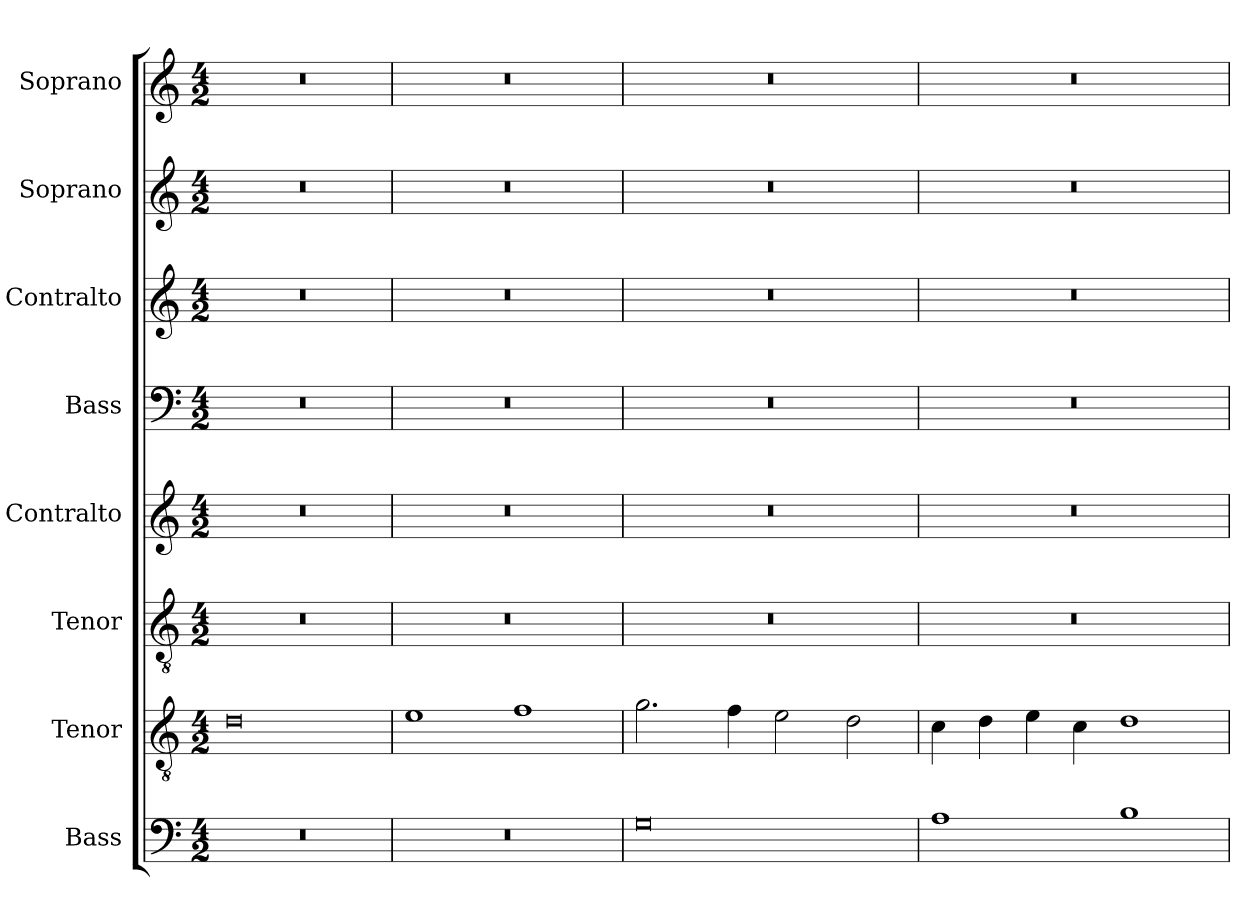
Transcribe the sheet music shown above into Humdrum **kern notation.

**kern	**kern	**kern	**kern	**kern	**kern	**kern	**kern
*part8	*part7	*part6	*part5	*part4	*part3	*part2	*part1
*staff8	*staff7	*staff6	*staff5	*staff4	*staff3	*staff2	*staff1
*I"Bass	*I"Tenor	*I"Tenor	*I"Contralto	*I"Bass	*I"Contralto	*I"Soprano	*I"Soprano
*I'B	*I'T	*I'T	*I'A	*I'B	*I'A	*I'S	*I'S
*clefF4	*clefGv2	*clefGv2	*clefG2	*clefF4	*clefG2	*clefG2	*clefG2
*k[]	*k[]	*k[]	*k[]	*k[]	*k[]	*k[]	*k[]
*G:mix	*G:mix	*G:mix	*G:mix	*G:mix	*G:mix	*G:mix	*G:mix
*M4/2	*M4/2	*M4/2	*M4/2	*M4/2	*M4/2	*M4/2	*M4/2
=1	=1	=1	=1	=1	=1	=1	=1
0r	0d	0r	0r	0r	0r	0r	0r
=2	=2	=2	=2	=2	=2	=2	=2
0r	1e	0r	0r	0r	0r	0r	0r
.	1f	.	.	.	.	.	.
=3	=3	=3	=3	=3	=3	=3	=3
0G	2.g	0r	0r	0r	0r	0r	0r
.	4f	.	.	.	.	.	.
.	2e	.	.	.	.	.	.
.	2d	.	.	.	.	.	.
=4	=4	=4	=4	=4	=4	=4	=4
1A	4c	0r	0r	0r	0r	0r	0r
.	4d	.	.	.	.	.	.
.	4e	.	.	.	.	.	.
.	4c	.	.	.	.	.	.
1B	1d	.	.	.	.	.	.
=	=	=	=	=	=	=	=
*-	*-	*-	*-	*-	*-	*-	*-
